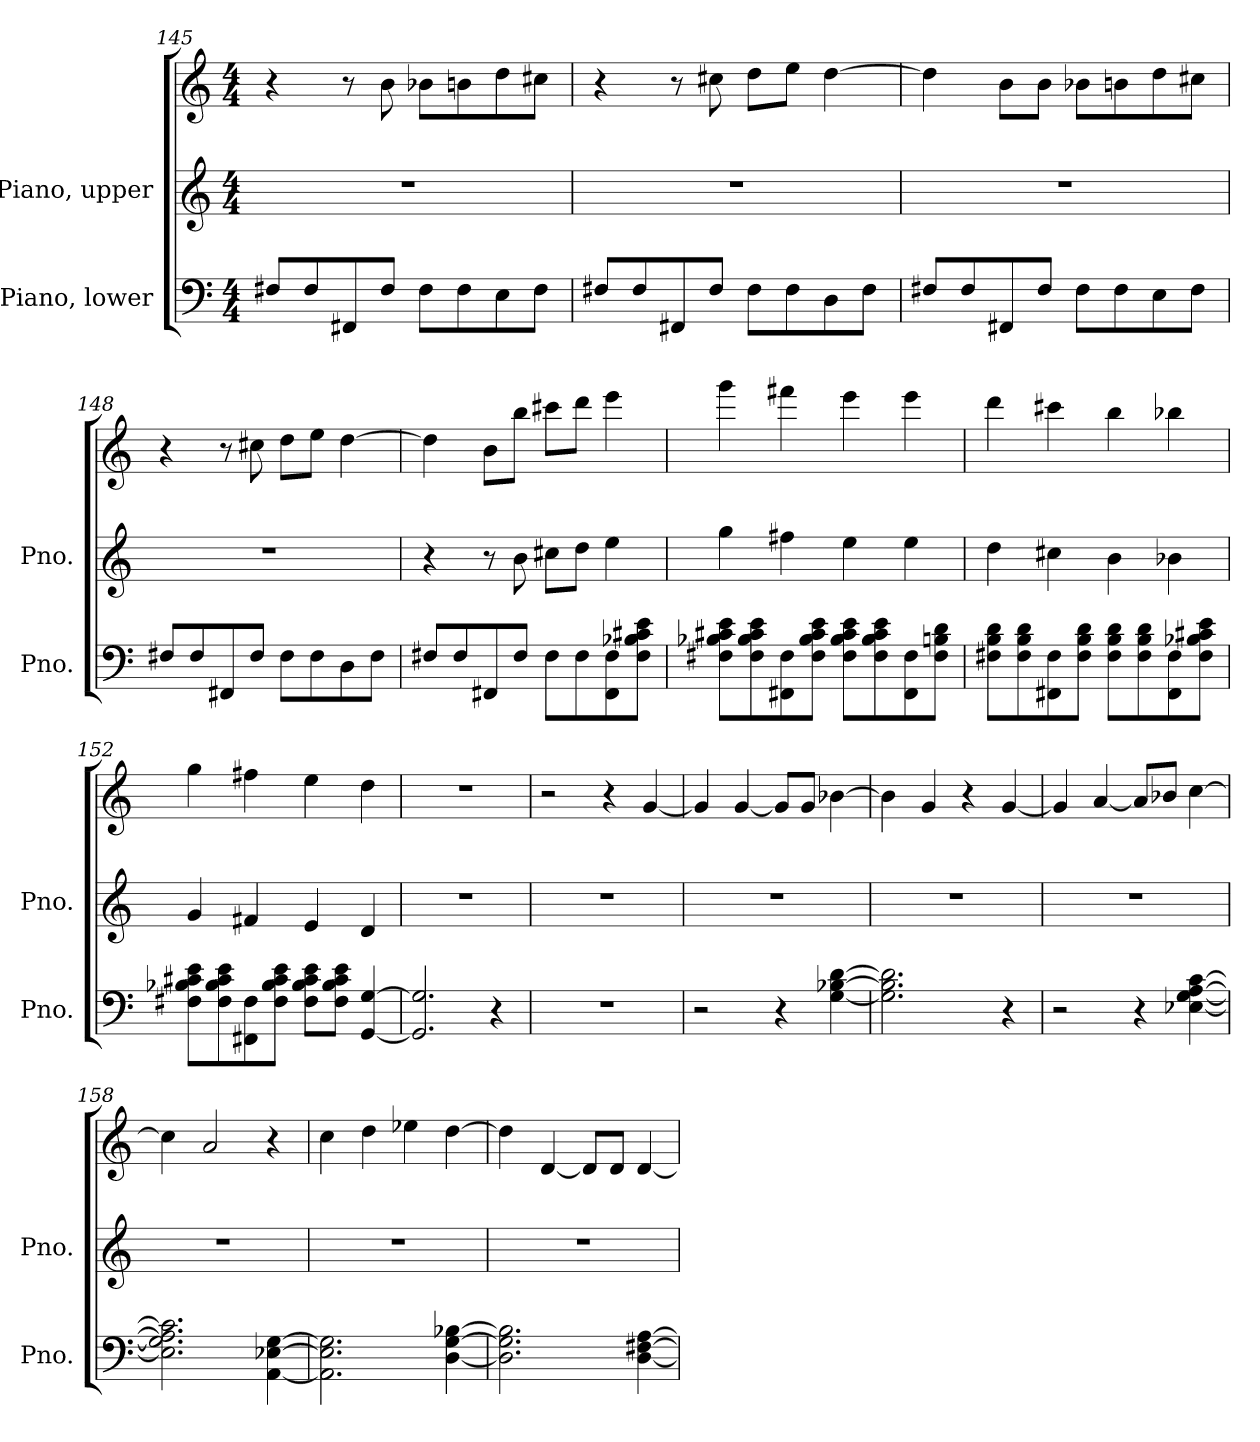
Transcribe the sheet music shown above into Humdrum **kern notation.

**kern	**kern	**kern
*part2	*part1	*part1
*staff3	*staff2	*staff1
*I"Piano, lower	*I"Piano, upper	*
*I'Pno.	*I'Pno.	*
*clefF4	*clefG2	*clefG2
*k[]	*k[]	*k[]
*M4/4	*M4/4	*M4/4
=145	=145	=145
8F#X/L	1r	4r
8F#/	.	.
8FF#X/	.	8r
8F#/J	.	8b\
8F#\L	.	8b-X\L
8F#\	.	8bn\
8E\	.	8dd\
8F#\J	.	8cc#X\J
=146	=146	=146
8F#X/L	1r	4r
8F#/	.	.
8FF#X/	.	8r
8F#/J	.	8cc#X\
8F#\L	.	8dd\L
8F#\	.	8ee\J
8D\	.	[4dd\
8F#\J	.	.
=147	=147	=147
8F#X/L	1r	4dd\]
8F#/	.	.
8FF#X/	.	8b\L
8F#/J	.	8b\J
8F#\L	.	8b-X\L
8F#\	.	8bn\
8E\	.	8dd\
8F#\J	.	8cc#X\J
!!LO:LB:g=z
=148	=148	=148
8F#X/L	1r	4r
8F#/	.	.
8FF#X/	.	8r
8F#/J	.	8cc#X\
8F#\L	.	8dd\L
8F#\	.	8ee\J
8D\	.	[4dd\
8F#\J	.	.
=149	=149	=149
8F#X/L	4r	4dd\]
8F#/	.	.
8FF#X/	8r	8b\L
8F#/J	8b\	8bb\J
8F#\L	8cc#X\L	8ccc#X\L
8F#\	8dd\J	8ddd\J
8FF#\ 8F#\	4ee\	4eee\
8F#\ 8B-X\ 8c#X\ 8e\J	.	.
=150	=150	=150
8F#X\ 8B-X\ 8c#X\ 8e\L	4gg\	4ggg\
8F#\ 8B-\ 8c#\ 8e\	.	.
8FF#X\ 8F#\	4ff#X\	4fff#X\
8F#\ 8B-\ 8c#\ 8e\J	.	.
8F#\ 8B-\ 8c#\ 8e\L	4ee\	4eee\
8F#\ 8B-\ 8c#\ 8e\	.	.
8FF#\ 8F#\	4ee\	4eee\
8F#\ 8Bn\ 8d\J	.	.
!!LO:LB:g=z
=151	=151	=151
8F#X\ 8B\ 8d\L	4dd\	4ddd\
8F#\ 8B\ 8d\	.	.
8FF#X\ 8F#\	4cc#X\	4ccc#X\
8F#\ 8B\ 8d\J	.	.
8F#\ 8B\ 8d\L	4b\	4bb\
8F#\ 8B\ 8d\	.	.
8FF#\ 8F#\	4b-X\	4bb-X\
8F#\ 8B-X\ 8c#X\ 8e\J	.	.
=152	=152	=152
8F#X\ 8B-X\ 8c#X\ 8e\L	4g/	4gg\
8F#\ 8B-\ 8c#\ 8e\	.	.
8FF#X\ 8F#\	4f#X/	4ff#X\
8F#\ 8B-\ 8c#\ 8e\J	.	.
8F#\ 8B-\ 8c#\ 8e\L	4e/	4ee\
8F#\ 8B-\ 8c#\ 8e\J	.	.
[4GG/ [4G/	4d/	4dd\
=153	=153	=153
2.GG/] 2.G/]	1r	1r
4r	.	.
=154	=154	=154
1r	1r	2r
.	.	4r
.	.	[4g/
=155	=155	=155
2r	1r	4g/]
.	.	[4g/
4r	.	8g/L]
.	.	8g/J
[4G\ [4B-X\ [4d\	.	[4b-X\
!!LO:LB:g=z
=156	=156	=156
2.G\] 2.B-\] 2.d\]	1r	4b-\]
.	.	4g/
.	.	4r
4r	.	[4g/
=157	=157	=157
2r	1r	4g/]
.	.	[4a/
4r	.	8a/L]
.	.	8b-X/J
[4E-X\ [4G\ [4A\ [4c\	.	[4cc\
=158	=158	=158
2.E-\] 2.G\] 2.A\] 2.c\]	1r	4cc\]
.	.	2a/
[4AA\ [4E-X\ [4G\	.	4r
=159	=159	=159
2.AA\] 2.E-\] 2.G\]	1r	4cc\
.	.	4dd\
.	.	4ee-X\
[4D\ [4G\ [4B-X\	.	[4dd\
=160	=160	=160
2.D\] 2.G\] 2.B-\]	1r	4dd\]
.	.	[4d/
.	.	8d/L]
.	.	8d/J
[4D\ [4F#X\ [4A\	.	[4d/
=	=	=
*-	*-	*-
